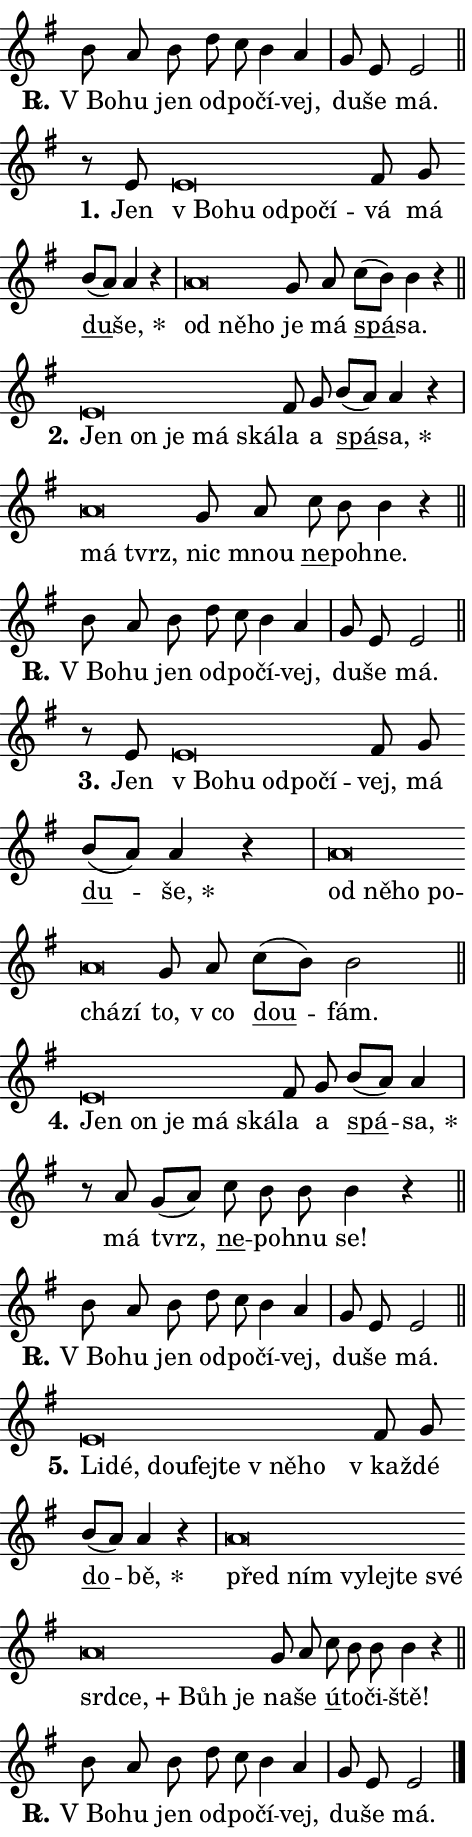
\version "2.24.0"
\header { tagline = "" }
\paper {
  indent = 0\cm
  top-margin = 0\cm
  right-margin = 0.13\cm % to fit lyric hyphens
  bottom-margin = 0\cm
  left-margin = 0\cm
  paper-width = 8\cm
  page-breaking = #ly:one-page-breaking
  system-system-spacing.basic-distance = #11
  score-system-spacing.basic-distance = #11
  ragged-last = ##f
}


%% Author: Thomas Morley
%% https://lists.gnu.org/archive/html/lilypond-user/2020-05/msg00002.html
#(define (line-position grob)
"Returns position of @var[grob} in current system:
   @code{'start}, if at first time-step
   @code{'end}, if at last time-step
   @code{'middle} otherwise
"
  (let* ((col (ly:item-get-column grob))
         (ln (ly:grob-object col 'left-neighbor))
         (rn (ly:grob-object col 'right-neighbor))
         (col-to-check-left (if (ly:grob? ln) ln col))
         (col-to-check-right (if (ly:grob? rn) rn col))
         (break-dir-left
           (and
             (ly:grob-property col-to-check-left 'non-musical #f)
             (ly:item-break-dir col-to-check-left)))
         (break-dir-right
           (and
             (ly:grob-property col-to-check-right 'non-musical #f)
             (ly:item-break-dir col-to-check-right))))
        (cond ((eqv? 1 break-dir-left) 'start)
              ((eqv? -1 break-dir-right) 'end)
              (else 'middle))))

#(define (tranparent-at-line-position vctor)
  (lambda (grob)
  "Relying on @code{line-position} select the relevant enry from @var{vctor}.
Used to determine transparency,"
    (case (line-position grob)
      ((end) (not (vector-ref vctor 0)))
      ((middle) (not (vector-ref vctor 1)))
      ((start) (not (vector-ref vctor 2))))))

noteHeadBreakVisibility =
#(define-music-function (break-visibility)(vector?)
"Makes @code{NoteHead}s transparent relying on @var{break-visibility}"
#{
  \override NoteHead.transparent =
    #(tranparent-at-line-position break-visibility)
#})

#(define delete-ledgers-for-transparent-note-heads
  (lambda (grob)
    "Reads whether a @code{NoteHead} is transparent.
If so this @code{NoteHead} is removed from @code{'note-heads} from
@var{grob}, which is supposed to be @code{LedgerLineSpanner}.
As a result ledgers are not printed for this @code{NoteHead}"
    (let* ((nhds-array (ly:grob-object grob 'note-heads))
           (nhds-list
             (if (ly:grob-array? nhds-array)
                 (ly:grob-array->list nhds-array)
                 '()))
           ;; Relies on the transparent-property being done before
           ;; Staff.LedgerLineSpanner.after-line-breaking is executed.
           ;; This is fragile ...
           (to-keep
             (remove
               (lambda (nhd)
                 (ly:grob-property nhd 'transparent #f))
               nhds-list)))
      ;; TODO find a better method to iterate over grob-arrays, similiar
      ;; to filter/remove etc for lists
      ;; For now rebuilt from scratch
      (set! (ly:grob-object grob 'note-heads)  '())
      (for-each
        (lambda (nhd)
          (ly:pointer-group-interface::add-grob grob 'note-heads nhd))
        to-keep))))

squashNotes = {
  \override NoteHead.X-extent = #'(-0.2 . 0.2)
  \override NoteHead.Y-extent = #'(-0.75 . 0)
  \override NoteHead.stencil =
    #(lambda (grob)
       (let ((pos (ly:grob-property grob 'staff-position)))
         (begin
           (if (< pos -7) (display "ERROR: Lower brevis then expected\n") (display ""))
           (if (<= pos -6) ly:text-interface::print ly:note-head::print))))
}
unSquashNotes = {
  \revert NoteHead.X-extent
  \revert NoteHead.Y-extent
  \revert NoteHead.stencil
}

hideNotes = \noteHeadBreakVisibility #begin-of-line-visible
unHideNotes = \noteHeadBreakVisibility #all-visible

% work-around for resetting accidentals
% https://lilypond.org/doc/v2.23/Documentation/notation/displaying-rhythms#unmetered-music
cadenzaMeasure = {
  \cadenzaOff
  \partial 1024 s1024
  \cadenzaOn
}

#(define-markup-command (accent layout props text) (markup?)
  "Underline accented syllable"
  (interpret-markup layout props
    #{\markup \override #'(offset . 4.3) \underline { #text }#}))

responsum = \markup \concat {
  "R" \hspace #-1.05 \path #0.1 #'((moveto 0 0.07) (lineto 0.9 0.8)) \hspace #0.05 "."
}

spaceSize = #0.6828661417322834 % exact space size for TeX Gyre Schola

\layout {
  \context {
    \Staff
    \remove "Time_signature_engraver"
    \override LedgerLineSpanner.after-line-breaking = #delete-ledgers-for-transparent-note-heads
  }
  \context {
    \Lyrics {
      \override LyricSpace.minimum-distance = \spaceSize
      \override LyricText.font-name = #"TeX Gyre Schola"
      \override LyricText.font-size = 1
      \override StanzaNumber.font-name = #"TeX Gyre Schola Bold"
      \override StanzaNumber.font-size = 1
    }
  }
  \context {
    \Score 
    \override NoteHead.text =
      #(lambda (grob) 
        (let ((pos (ly:grob-property grob 'staff-position)))
          #{\markup {
            \combine
              \halign #-0.55 \raise #(if (= pos -6) 0 0.5) \override #'(thickness . 2) \draw-line #'(3.2 . 0)
              \musicglyph "noteheads.sM1"
          }#}))
  }
}

% magnetic-lyrics.ily
%
%   written by
%     Jean Abou Samra <jean@abou-samra.fr>
%     Werner Lemberg <wl@gnu.org>
%
%   adapted by
%     Jiri Hon <jiri.hon@gmail.com>
%
% Version 2022-Apr-15

% https://www.mail-archive.com/lilypond-user@gnu.org/msg149350.html

#(define (Left_hyphen_pointer_engraver context)
   "Collect syllable-hyphen-syllable occurrences in lyrics and store
them in properties.  This engraver only looks to the left.  For
example, if the lyrics input is @code{foo -- bar}, it does the
following.

@itemize @bullet
@item
Set the @code{text} property of the @code{LyricHyphen} grob between
@q{foo} and @q{bar} to @code{foo}.

@item
Set the @code{left-hyphen} property of the @code{LyricText} grob with
text @q{foo} to the @code{LyricHyphen} grob between @q{foo} and
@q{bar}.
@end itemize

Use this auxiliary engraver in combination with the
@code{lyric-@/text::@/apply-@/magnetic-@/offset!} hook."
   (let ((hyphen #f)
         (text #f))
     (make-engraver
      (acknowledgers
       ((lyric-syllable-interface engraver grob source-engraver)
        (set! text grob)))
      (end-acknowledgers
       ((lyric-hyphen-interface engraver grob source-engraver)
        ;(when (not (grob::has-interface grob 'lyric-space-interface))
          (set! hyphen grob)));)
      ((stop-translation-timestep engraver)
       (when (and text hyphen)
         (ly:grob-set-object! text 'left-hyphen hyphen))
       (set! text #f)
       (set! hyphen #f)))))

#(define (lyric-text::apply-magnetic-offset! grob)
   "If the space between two syllables is less than the value in
property @code{LyricText@/.details@/.squash-threshold}, move the right
syllable to the left so that it gets concatenated with the left
syllable.

Use this function as a hook for
@code{LyricText@/.after-@/line-@/breaking} if the
@code{Left_@/hyphen_@/pointer_@/engraver} is active."
   (let ((hyphen (ly:grob-object grob 'left-hyphen #f)))
     (when hyphen
       (let ((left-text (ly:spanner-bound hyphen LEFT)))
         (when (grob::has-interface left-text 'lyric-syllable-interface)
           (let* ((common (ly:grob-common-refpoint grob left-text X))
                  (this-x-ext (ly:grob-extent grob common X))
                  (left-x-ext
                   (begin
                     ;; Trigger magnetism for left-text.
                     (ly:grob-property left-text 'after-line-breaking)
                     (ly:grob-extent left-text common X)))
                  ;; `delta` is the gap width between two syllables.
                  (delta (- (interval-start this-x-ext)
                            (interval-end left-x-ext)))
                  (details (ly:grob-property grob 'details))
                  (threshold (assoc-get 'squash-threshold details 0.2)))
             (when (< delta threshold)
               (let* (;; We have to manipulate the input text so that
                      ;; ligatures crossing syllable boundaries are not
                      ;; disabled.  For languages based on the Latin
                      ;; script this is essentially a beautification.
                      ;; However, for non-Western scripts it can be a
                      ;; necessity.
                      (lt (ly:grob-property left-text 'text))
                      (rt (ly:grob-property grob 'text))
                      (is-space (grob::has-interface hyphen 'lyric-space-interface))
                      (space (if is-space " " ""))
                      (extra-delta (if is-space spaceSize 0))
                      ;; Append new syllable.
                      (ltrt-space (if (and (string? lt) (string? rt))
                                (string-append lt space rt)
                                (make-concat-markup (list lt space rt))))
                      ;; Right-align `ltrt` to the right side.
                      (ltrt-space-markup (grob-interpret-markup
                               grob
                               (make-translate-markup
                                (cons (interval-length this-x-ext) 0)
                                (make-right-align-markup ltrt-space)))))
                 (begin
                   ;; Don't print `left-text`.
                   (ly:grob-set-property! left-text 'stencil #f)
                   ;; Set text and stencil (which holds all collected
                   ;; syllables so far) and shift it to the left.
                   (ly:grob-set-property! grob 'text ltrt-space)
                   (ly:grob-set-property! grob 'stencil ltrt-space-markup)
                   (ly:grob-translate-axis! grob (- (- delta extra-delta)) X))))))))))


#(define (lyric-hyphen::displace-bounds-first grob)
   ;; Make very sure this callback isn't triggered too early.
   (let ((left (ly:spanner-bound grob LEFT))
         (right (ly:spanner-bound grob RIGHT)))
     (ly:grob-property left 'after-line-breaking)
     (ly:grob-property right 'after-line-breaking)
     (ly:lyric-hyphen::print grob)))

squashThreshold = #0.4

\layout {
  \context {
    \Lyrics
    \consists #Left_hyphen_pointer_engraver
    \override LyricText.after-line-breaking =
      #lyric-text::apply-magnetic-offset!
    \override LyricHyphen.stencil = #lyric-hyphen::displace-bounds-first
    \override LyricText.details.squash-threshold = \squashThreshold
    \override LyricHyphen.minimum-distance = 0
    \override LyricHyphen.minimum-length = \squashThreshold
  }
}

squashText = \override LyricText.details.squash-threshold = 9999
unSquashText = \override LyricText.details.squash-threshold = \squashThreshold

leftText = \override LyricText.self-alignment-X = #LEFT
unLeftText = \revert LyricText.self-alignment-X

starOffset = #(lambda (grob) 
                (let ((x_offset (ly:self-alignment-interface::aligned-on-x-parent grob)))
                  (if (= x_offset 0) 0 (+ x_offset 1.2))))

star = #(define-music-function (syllable)(string?)
"Append star separator at the end of a syllable"
#{
  \once \override LyricText.X-offset = #starOffset
  \lyricmode { \markup {
    #syllable
    \override #'((font-name . "TeX Gyre Schola Bold")) \hspace #0.2 \lower #0.65 \larger "*"
  } }
#})

starAccent = #(define-music-function (syllable)(string?)
"Append star separator at the end of a syllable and make accent"
#{
  \once \override LyricText.X-offset = #starOffset
  \lyricmode { \markup {
    \accent #syllable
    \override #'((font-name . "TeX Gyre Schola Bold")) \hspace #0.2 \lower #0.65 \larger "*"
  } }
#})

breath = #(define-music-function (syllable)(string?)
"Append breathing indicator at the end of a syllable"
#{
  \lyricmode { \markup { #syllable "+" } }
#})

optionalBreath = #(define-music-function (syllable)(string?)
"Append optional breathing indicator at the end of a syllable"
#{
  \lyricmode { \markup { #syllable "(+)" } }
#})


\score {
    <<
        \new Voice = "melody" { \cadenzaOn \key g \major \relative { b'8 a b d c b4 a \cadenzaMeasure \bar "|" g8 e e2 \cadenzaMeasure \bar "||" \break } }
        \new Lyrics \lyricsto "melody" { \lyricmode { \set stanza = \responsum
"V Bo" -- hu jen od -- po -- čí -- vej, du -- še má. } }
    >>
    \layout {}
}

\score {
    <<
        \new Voice = "melody" { \cadenzaOn \key g \major \relative { r8 e'8 \squashNotes e\breve*1/16 \hideNotes \breve*1/16 \bar "" \breve*1/16 \bar "" \breve*1/16 \breve*1/16 \bar "" \unHideNotes \unSquashNotes fis8 g \bar "" b[( a)] a4 r \cadenzaMeasure \bar "|" \squashNotes a\breve*1/16 \hideNotes \breve*1/16 \breve*1/16 \bar "" \unHideNotes \unSquashNotes g8 a \bar "" c[( b)] b4 r \cadenzaMeasure \bar "||" \break } }
        \new Lyrics \lyricsto "melody" { \lyricmode { \set stanza = "1."
Jen \leftText "v Bo" -- \squashText hu od -- po -- čí -- \unLeftText \unSquashText vá má \markup \accent du -- \star še, \leftText od \squashText ně -- ho \unLeftText \unSquashText je má \markup \accent spá -- sa. } }
    >>
    \layout {}
}

\score {
    <<
        \new Voice = "melody" { \cadenzaOn \key g \major \relative { \squashNotes e'\breve*1/16 \hideNotes \breve*1/16 \bar "" \breve*1/16 \bar "" \breve*1/16 \breve*1/16 \bar "" \unHideNotes \unSquashNotes fis8 g \bar "" b[( a)] a4 r \cadenzaMeasure \bar "|" \squashNotes a\breve*1/16 \hideNotes \breve*1/16 \bar "" \unHideNotes \unSquashNotes g8 a \bar "" c b b4 r \cadenzaMeasure \bar "||" \break } }
        \new Lyrics \lyricsto "melody" { \lyricmode { \set stanza = "2."
\leftText Jen \squashText on je má ská -- \unLeftText \unSquashText la a \markup \accent spá -- \star sa, \leftText má \squashText tvrz, \unLeftText \unSquashText nic mnou \markup \accent ne -- po -- hne. } }
    >>
    \layout {}
}

\score {
    <<
        \new Voice = "melody" { \cadenzaOn \key g \major \relative { b'8 a b d c b4 a \cadenzaMeasure \bar "|" g8 e e2 \cadenzaMeasure \bar "||" \break } }
        \new Lyrics \lyricsto "melody" { \lyricmode { \set stanza = \responsum
"V Bo" -- hu jen od -- po -- čí -- vej, du -- še má. } }
    >>
    \layout {}
}

\score {
    <<
        \new Voice = "melody" { \cadenzaOn \key g \major \relative { r8 e'8 \squashNotes e\breve*1/16 \hideNotes \breve*1/16 \bar "" \breve*1/16 \bar "" \breve*1/16 \breve*1/16 \bar "" \unHideNotes \unSquashNotes fis8 g \bar "" b[( a)] a4 r \cadenzaMeasure \bar "|" \squashNotes a\breve*1/16 \hideNotes \breve*1/16 \bar "" \breve*1/16 \bar "" \breve*1/16 \bar "" \breve*1/16 \breve*1/16 \bar "" \unHideNotes \unSquashNotes g8 a \bar "" c[( b)] b2 \cadenzaMeasure \bar "||" \break } }
        \new Lyrics \lyricsto "melody" { \lyricmode { \set stanza = "3."
Jen \leftText "v Bo" -- \squashText hu od -- po -- čí -- \unLeftText \unSquashText vej, má \markup \accent du -- \star še, \leftText od \squashText ně -- ho po -- chá -- zí \unLeftText \unSquashText to, "v co" \markup \accent dou -- fám. } }
    >>
    \layout {}
}

\score {
    <<
        \new Voice = "melody" { \cadenzaOn \key g \major \relative { \squashNotes e'\breve*1/16 \hideNotes \breve*1/16 \bar "" \breve*1/16 \bar "" \breve*1/16 \breve*1/16 \bar "" \unHideNotes \unSquashNotes fis8 g \bar "" b[( a)] a4 \cadenzaMeasure \bar "|" r8 a g8[( a)] \bar "" c b b b4 r \cadenzaMeasure \bar "||" \break } }
        \new Lyrics \lyricsto "melody" { \lyricmode { \set stanza = "4."
\leftText Jen \squashText on je má ská -- \unLeftText \unSquashText la a \markup \accent spá -- \star sa, má tvrz, \markup \accent ne -- po -- hnu se! } }
    >>
    \layout {}
}

\score {
    <<
        \new Voice = "melody" { \cadenzaOn \key g \major \relative { b'8 a b d c b4 a \cadenzaMeasure \bar "|" g8 e e2 \cadenzaMeasure \bar "||" \break } }
        \new Lyrics \lyricsto "melody" { \lyricmode { \set stanza = \responsum
"V Bo" -- hu jen od -- po -- čí -- vej, du -- še má. } }
    >>
    \layout {}
}

\score {
    <<
        \new Voice = "melody" { \cadenzaOn \key g \major \relative { \squashNotes e'\breve*1/16 \hideNotes \breve*1/16 \bar "" \breve*1/16 \bar "" \breve*1/16 \bar "" \breve*1/16 \bar "" \breve*1/16 \breve*1/16 \bar "" \unHideNotes \unSquashNotes fis8 g \bar "" b[( a)] a4 r \cadenzaMeasure \bar "|" \squashNotes a\breve*1/16 \hideNotes \breve*1/16 \bar "" \breve*1/16 \bar "" \breve*1/16 \bar "" \breve*1/16 \bar "" \breve*1/16 \bar "" \breve*1/16 \bar "" \breve*1/16 \bar "" \breve*1/16 \breve*1/16 \bar "" \unHideNotes \unSquashNotes g8 a \bar "" c b b b4 r \cadenzaMeasure \bar "||" \break } }
        \new Lyrics \lyricsto "melody" { \lyricmode { \set stanza = "5."
\leftText Li -- \squashText dé, dou -- fej -- te "v ně" -- ho \unLeftText \unSquashText "v kaž" -- dé \markup \accent do -- \star bě, \leftText před \squashText ním vy -- lej -- te své srd -- \breath "ce," Bůh je \unLeftText \unSquashText na -- še \markup \accent ú -- to -- či -- ště! } }
    >>
    \layout {}
}

\score {
    <<
        \new Voice = "melody" { \cadenzaOn \key g \major \relative { b'8 a b d c b4 a \cadenzaMeasure \bar "|" g8 e e2 \cadenzaMeasure \bar "||" \break } \bar "|." }
        \new Lyrics \lyricsto "melody" { \lyricmode { \set stanza = \responsum
"V Bo" -- hu jen od -- po -- čí -- vej, du -- še má. } }
    >>
    \layout {}
}
